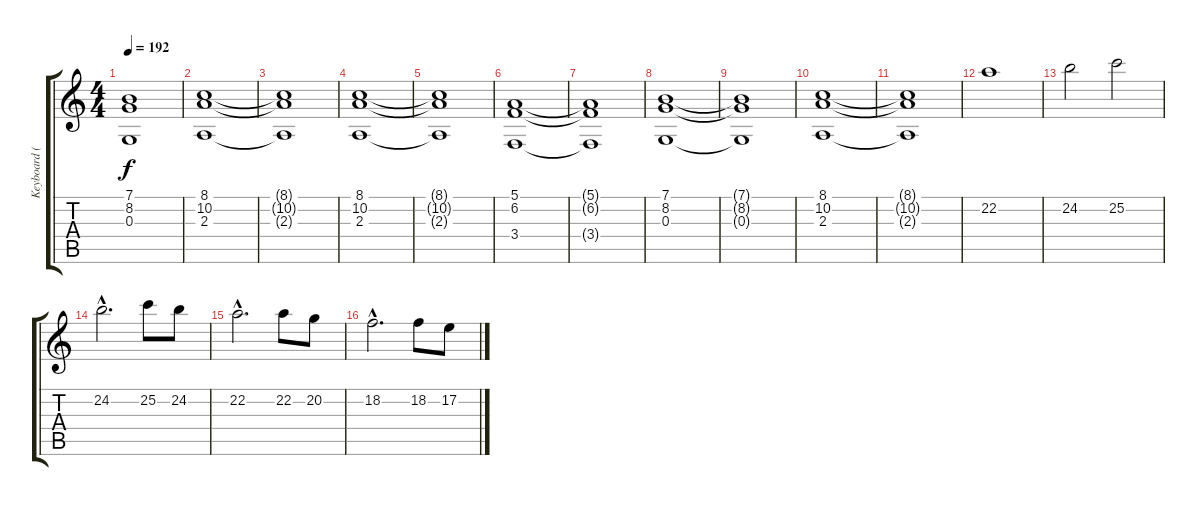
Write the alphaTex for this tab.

\track ("Keyboard (High Note)" "Keyboard (") {instrument stringensemble1}
\staff {score tabs}
\tuning (E4 B3 G3 D3 A2 E2) {hide}
\ts (4 4)
\tempo 192
\clef g2
\ks c
(7.1{t} 8.2{t} 0.3{t}).1{dy f} |
(8.1 10.2 2.3).1 |
(8.1{t} 10.2{t} 2.3{t}).1 |
(8.1 10.2 2.3).1 |
(8.1{t} 10.2{t} 2.3{t}).1 |
(5.1 6.2 3.4).1 |
(5.1{t} 6.2{t} 3.4{t}).1 |
(7.1 8.2 0.3).1 |
(7.1{t} 8.2{t} 0.3{t}).1 |
(8.1 10.2 2.3).1 |
(8.1{t} 10.2{t} 2.3{t}).1 |
22.2.1{volume 16} |
24.2.2 25.2.2 |
24.2{hac}.2{d} 25.2.8 24.2.8 |
22.2{hac}.2{d} 22.2.8 20.2.8 |
18.2{hac}.2{d} 18.2.8 17.2.8
